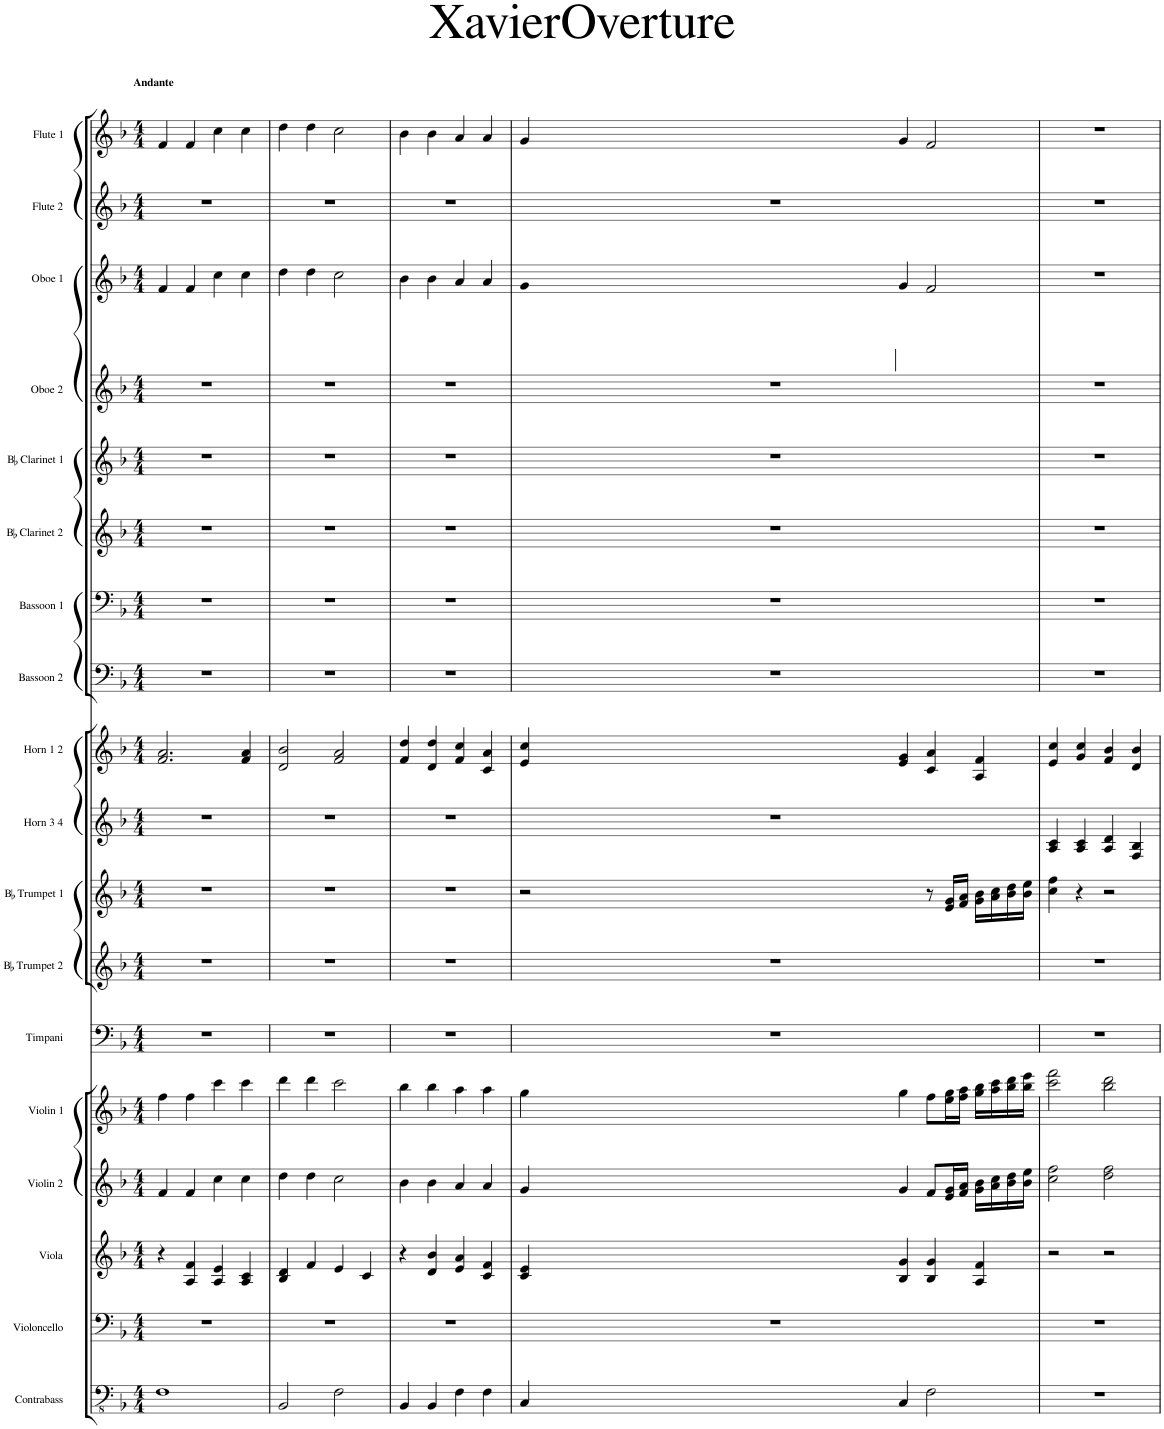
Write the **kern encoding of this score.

**kern	**kern	**kern	**kern	**kern	**kern	**kern	**kern	**kern	**kern	**kern	**kern	**kern	**kern	**kern	**kern	**kern	**kern
*part18	*part17	*part16	*part15	*part14	*part13	*part12	*part11	*part10	*part9	*part8	*part7	*part6	*part5	*part4	*part3	*part2	*part1
*staff18	*staff17	*staff16	*staff15	*staff14	*staff13	*staff12	*staff11	*staff10	*staff9	*staff8	*staff7	*staff6	*staff5	*staff4	*staff3	*staff2	*staff1
*I"Contrabass	*I"Violoncello	*I"Viola	*I"Violin 2	*I"Violin 1	*I"Timpani	*I"BaccidentalFlat Trumpet 2	*I"BaccidentalFlat Trumpet 1	*I"Horn 3 4	*I"Horn 1 2	*I"Bassoon 2	*I"Bassoon 1	*I"BaccidentalFlat Clarinet 2	*I"BaccidentalFlat Clarinet 1	*I"Oboe 2	*I"Oboe 1	*I"Flute 2	*I"Flute 1
*I'Cbs.	*I'Vlc.	*I'Vla.	*I'Vln. 2	*I'Vln. 1	*I'Timp.	*I'BaccidentalFlat Tpt. 2	*I'BaccidentalFlat Tpt. 1	*I'Hn. 3 4	*I'Hn. 1 2	*I'Bsn. 2	*I'Bsn. 1	*I'BaccidentalFlat Cl. 2	*I'BaccidentalFlat Cl. 1	*I'Ob. 2	*I'Ob. 1	*I'Fl. 2	*I'Fl. 1
*clefFv4	*clefF4	*clefG2	*clefG2	*clefG2	*clefF4	*clefG2	*clefG2	*clefG2	*clefG2	*clefF4	*clefF4	*clefG2	*clefG2	*clefG2	*clefG2	*clefG2	*clefG2
*	*	*	*	*	*	*ITrd1c2	*ITrd1c2	*ITrd4c7	*ITrd4c7	*	*	*ITrd1c2	*ITrd1c2	*	*	*	*
*k[b-]	*k[b-]	*k[b-]	*k[b-]	*k[b-]	*k[b-]	*k[b-]	*k[b-]	*k[b-]	*k[b-]	*k[b-]	*k[b-]	*k[b-]	*k[b-]	*k[b-]	*k[b-]	*k[b-]	*k[b-]
*M4/4	*M4/4	*M4/4	*M4/4	*M4/4	*M4/4	*M4/4	*M4/4	*M4/4	*M4/4	*M4/4	*M4/4	*M4/4	*M4/4	*M4/4	*M4/4	*M4/4	*M4/4
=1	=1	=1	=1	=1	=1	=1	=1	=1	=1	=1	=1	=1	=1	=1	=1	=1	=1
!	!	!	!	!	!	!	!	!	!	!	!	!	!	!	!	!	!LO:TX:a:B:t=Andante
1FF	1r	4r	4f/	4ff\	1r	1r	1r	1r	2.f/ 2.a/	1r	1r	1r	1r	1r	4f/	1r	4f/
.	.	4A/ 4f/	4f/	4ff\	.	.	.	.	.	.	.	.	.	.	4f/	.	4f/
.	.	4A/ 4e/	4cc\	4ccc\	.	.	.	.	.	.	.	.	.	.	4cc\	.	4cc\
.	.	4A/ 4c/	4cc\	4ccc\	.	.	.	.	4f/ 4a/	.	.	.	.	.	4cc\	.	4cc\
=2	=2	=2	=2	=2	=2	=2	=2	=2	=2	=2	=2	=2	=2	=2	=2	=2	=2
2BBB-/	1r	4B-/ 4d/	4dd\	4ddd\	1r	1r	1r	1r	2d/ 2b-/	1r	1r	1r	1r	1r	4dd\	1r	4dd\
.	.	4f/	4dd\	4ddd\	.	.	.	.	.	.	.	.	.	.	4dd\	.	4dd\
2FF\	.	4e/	2cc\	2ccc\	.	.	.	.	2f/ 2a/	.	.	.	.	.	2cc\	.	2cc\
.	.	4c/	.	.	.	.	.	.	.	.	.	.	.	.	.	.	.
=3	=3	=3	=3	=3	=3	=3	=3	=3	=3	=3	=3	=3	=3	=3	=3	=3	=3
4BBB-/	1r	4r	4b-\	4bb-\	1r	1r	1r	1r	4f/ 4dd/	1r	1r	1r	1r	1r	4b-\	1r	4b-\
4BBB-/	.	4d/ 4b-/	4b-\	4bb-\	.	.	.	.	4d/ 4dd/	.	.	.	.	.	4b-\	.	4b-\
4FF\	.	4e/ 4a/	4a/	4aa\	.	.	.	.	4f/ 4cc/	.	.	.	.	.	4a/	.	4a/
4FF\	.	4c/ 4f/	4a/	4aa\	.	.	.	.	4c/ 4a/	.	.	.	.	.	4a/	.	4a/
=4	=4	=4	=4	=4	=4	=4	=4	=4	=4	=4	=4	=4	=4	=4	=4	=4	=4
4CC/	1r	4c/ 4e/	4g/	4gg\	1r	1r	2r	1r	4e/ 4cc/	1r	1r	1r	1r	1r	4g/	1r	4g/
4CC/	.	4B-/ 4g/	4g/	4gg\	.	.	.	.	4e/ 4g/	.	.	.	.	.	4g/	.	4g/
2FF\	.	4B-/ 4g/	8f/L	8ff\L	.	.	8r	.	4c/ 4a/	.	.	.	.	.	2f/	.	2f/
.	.	.	16e/ 16g/L	16ee\ 16gg\L	.	.	16e/ 16g/LL	.	.	.	.	.	.	.	.	.	.
.	.	.	16f/ 16a/JJ	16ff\ 16aa\JJ	.	.	16f/ 16a/JJ	.	.	.	.	.	.	.	.	.	.
.	.	4A/ 4f/	16g\ 16b-\LL	16gg\ 16bb-\LL	.	.	16g\ 16b-\LL	.	4A/ 4f/	.	.	.	.	.	.	.	.
.	.	.	16a\ 16cc\	16aa\ 16ccc\	.	.	16a\ 16cc\	.	.	.	.	.	.	.	.	.	.
.	.	.	16b-\ 16dd\	16bb-\ 16ddd\	.	.	16b-\ 16dd\	.	.	.	.	.	.	.	.	.	.
.	.	.	16b-\ 16ee\JJ	16bb-\ 16eee\JJ	.	.	16b-\ 16ee\JJ	.	.	.	.	.	.	.	.	.	.
=5	=5	=5	=5	=5	=5	=5	=5	=5	=5	=5	=5	=5	=5	=5	=5	=5	=5
1r	1r	2r	2cc\ 2ff\	2ccc\ 2fff\	1r	1r	4cc\ 4ff\	4A/ 4c/	4e/ 4cc/	1r	1r	1r	1r	1r	1r	1r	1r
.	.	.	.	.	.	.	4r	4A/ 4c/	4g/ 4cc/	.	.	.	.	.	.	.	.
.	.	2r	2dd\ 2ff\	2bb-\ 2ddd\	.	.	2r	4A/ 4d/	4f/ 4b-/	.	.	.	.	.	.	.	.
.	.	.	.	.	.	.	.	4F/ 4B-/	4d/ 4b-/	.	.	.	.	.	.	.	.
=	=	=	=	=	=	=	=	=	=	=	=	=	=	=	=	=	=
*-	*-	*-	*-	*-	*-	*-	*-	*-	*-	*-	*-	*-	*-	*-	*-	*-	*-
